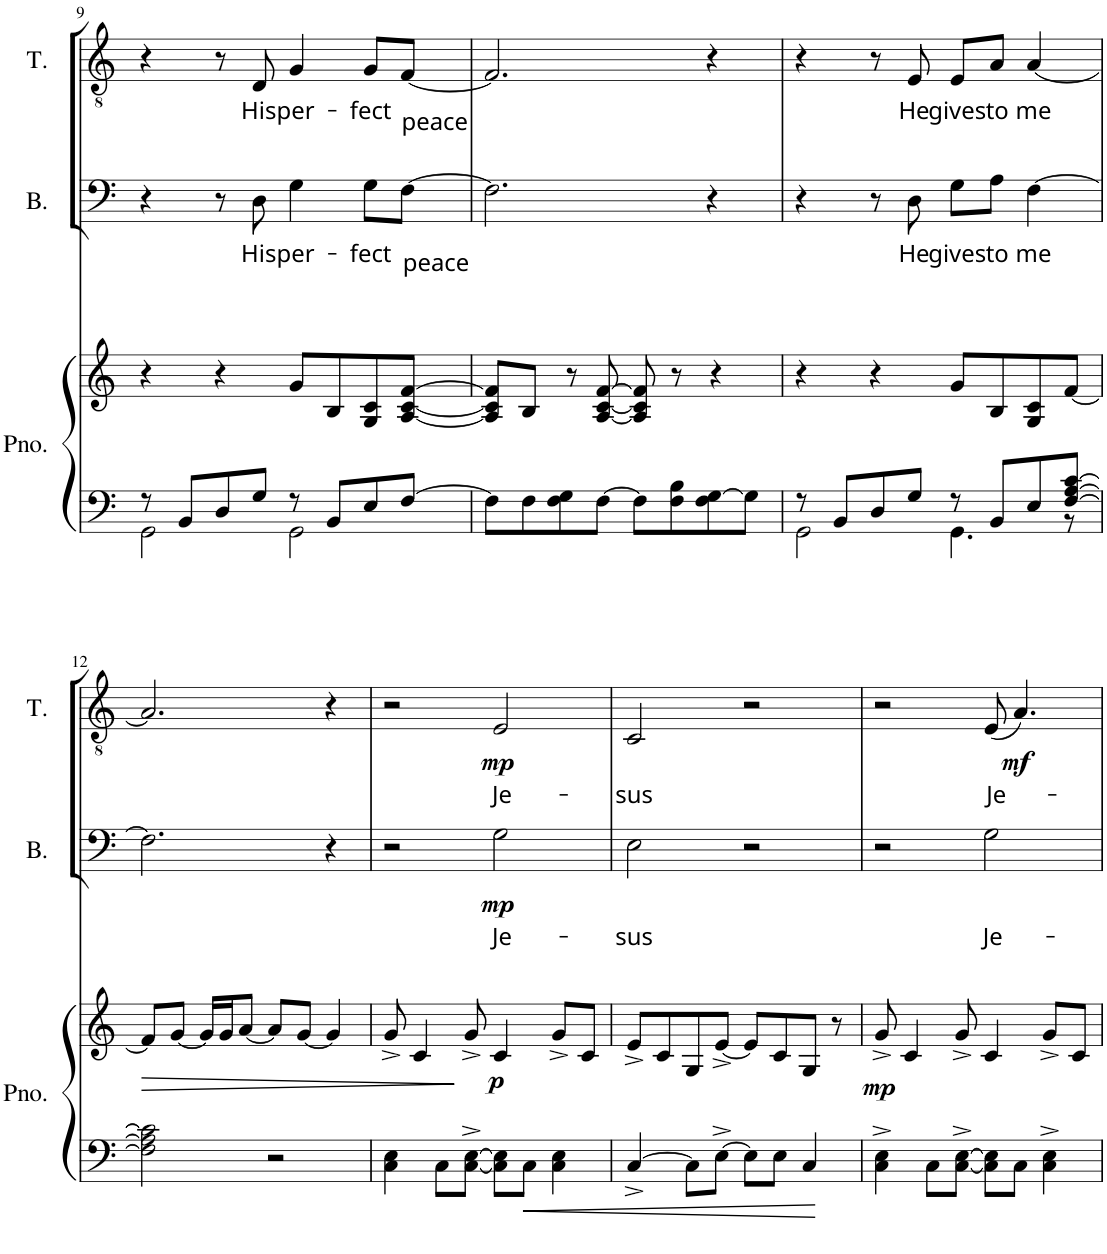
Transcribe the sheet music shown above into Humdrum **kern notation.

**kern	**kern	**dynam	**kern	**text	**dynam	**kern	**text	**dynam
*part3	*part3	*part3	*part2	*part2	*part2	*part1	*part1	*part1
*staff4	*staff3	*staff3/4	*staff2	*staff2	*staff2	*staff1	*staff1	*staff1
*I"Piano	*	*	*I"Bass	*	*	*I"Tenor	*	*
*I'Pno.	*	*	*I'B.	*	*	*I'T.	*	*
!!LO:PB:g=z
*clefF4	*clefG2	*	*clefF4	*	*	*clefGv2	*	*
*	*	*	*	*	*	*Trd-7c-12	*	*
*k[]	*k[]	*	*k[]	*	*	*k[]	*	*
*M4/4	*M4/4	*	*M4/4	*	*	*M4/4	*	*
=9	=9	=9	=9	=9	=9	=9	=9	=9
*^	*	*	*	*	*	*	*	*
8r	2GG\	4r	.	4r	.	.	4r	.	.
8BB/L	.	.	.	.	.	.	.	.	.
8D/	.	4r	.	8r	.	.	8r	.	.
!	!	!	!	!	!LO:LY:b	!	!	!LO:LY:b	!
8G/J	.	.	.	8D\	His	.	8D/	His	.
!	!	!	!	!	!LO:LY:b	!	!	!LO:LY:b	!
8r	2GG\	8g/L	.	4G\	per-	.	4G/	per-	.
8BB/L	.	8B/	.	.	.	.	.	.	.
!	!	!	!	!	!LO:LY:b	!	!	!LO:LY:b	!
8E/	.	8G/ 8c/	.	8G\L	-fect	.	8G/L	-fect	.
!	!	!	!	!	!LO:LY:b	!	!	!LO:LY:b	!
[8F/J	.	[8A/ [8c/ [8f/J	.	[8F\J	peace	.	[8F/J	peace	.
*v	*v	*	*	*	*	*	*	*	*
=10	=10	=10	=10	=10	=10	=10	=10	=10
8F\L]	8A/] 8c/] 8f/]L	.	2.F\]	.	.	2.F/]	.	.
8F\	8B/J	.	.	.	.	.	.	.
8F\ 8G\	8r	.	.	.	.	.	.	.
[8F\J	[8A/ [8c/ [8f/	.	.	.	.	.	.	.
8F\L]	8A/] 8c/] 8f/]	.	.	.	.	.	.	.
8F\ 8B\	8r	.	.	.	.	.	.	.
8F\ [8G\	4r	.	4r	.	.	4r	.	.
8G\J]	.	.	.	.	.	.	.	.
=11	=11	=11	=11	=11	=11	=11	=11	=11
*^	*	*	*	*	*	*	*	*
8r	2GG\	4r	.	4r	.	.	4r	.	.
8BB/L	.	.	.	.	.	.	.	.	.
8D/	.	4r	.	8r	.	.	8r	.	.
!	!	!	!	!	!LO:LY:b	!	!	!LO:LY:b	!
8G/J	.	.	.	8D\	He	.	8E/	He	.
!	!	!	!	!	!LO:LY:b	!	!	!LO:LY:b	!
8r	4.GG\	8g/L	.	8G\L	gives	.	8E/L	gives	.
!	!	!	!	!	!LO:LY:b	!	!	!LO:LY:b	!
8BB/L	.	8B/	.	8A\J	to	.	8A/J	to	.
!	!	!	!	!	!LO:LY:b	!	!	!LO:LY:b	!
8E/	.	8G/ 8c/	.	[4F\	me	.	[4A/	me	.
[8F/ [8A/ [8c/J	8r	[8f/J	.	.	.	.	.	.	.
!!LO:LB:g=z
=12	=12	=12	=12	=12	=12	=12	=12	=12	=12
!	!	!	!LO:HP:b	!	!	!	!	!	!
*v	*v	*	*	*	*	*	*	*	*
2F\] 2A\] 2c\]	8f/L]	>	2.F\]	.	.	2.A/]	.	.
.	[8g/J	.	.	.	.	.	.	.
.	16g/LL]	.	.	.	.	.	.	.
.	16g/J	.	.	.	.	.	.	.
.	[8a/J	.	.	.	.	.	.	.
2r	8a/L]	.	.	.	.	.	.	.
.	[8g/J	.	.	.	.	.	.	.
.	4g/]	.	4r	.	.	4r	.	.
=13	=13	=13	=13	=13	=13	=13	=13	=13
4C\ 4E\	8g^/	.	2r	.	.	2r	.	.
.	4c/	.	.	.	.	.	.	.
8C\L	.	.	.	.	.	.	.	.
[8C\^ [8E\^J	8g^/	]	.	.	.	.	.	.
!	!	!LO:DY:b	!	!LO:LY:b	!LO:DY:b	!	!LO:LY:b	!LO:DY:b
8C\] 8E\]L	4c/	p	2G\	-Je-	mp	2E/	-Je-	mp
8C\J	.	.	.	.	.	.	.	.
4C\ 4E\	8g^/L	.	.	.	.	.	.	.
.	8c/J	.	.	.	.	.	.	.
=14	=14	=14	=14	=14	=14	=14	=14	=14
!	!	!	!	!LO:LY:b	!	!	!LO:LY:b	!
[4C^/	8e^/L	.	2E\	-sus	.	2C/	-sus	.
.	8c/	.	.	.	.	.	.	.
8C\L]	8G/	.	.	.	.	.	.	.
[8E^\J	[8e^/J	.	.	.	.	.	.	.
8E\L]	8e/L]	.	2r	.	.	2r	.	.
8E\J	8c/	.	.	.	.	.	.	.
4C/	8G/J	.	.	.	.	.	.	.
.	8r	.	.	.	.	.	.	.
=15	=15	=15	=15	=15	=15	=15	=15	=15
!	!	!LO:DY:b	!	!	!	!	!	!
4C\^ 4E\^	8g^/	mp	2r	.	.	2r	.	.
.	4c/	.	.	.	.	.	.	.
8C\L	.	.	.	.	.	.	.	.
[8C\^ [8E\^J	8g^/	.	.	.	.	.	.	.
!	!	!	!	!LO:LY:b	!	!	!LO:LY:b	!
8C\] 8E\]L	4c/	.	2G\	Je-	.	(8E/	Je-	.
!	!	!	!	!	!	!	!	!LO:DY:b
8C\J	.	.	.	.	.	4.A/)	.	mf
4C\^ 4E\^	8g^/L	.	.	.	.	.	.	.
.	8c/J	.	.	.	.	.	.	.
=	=	=	=	=	=	=	=	=
*-	*-	*-	*-	*-	*-	*-	*-	*-
